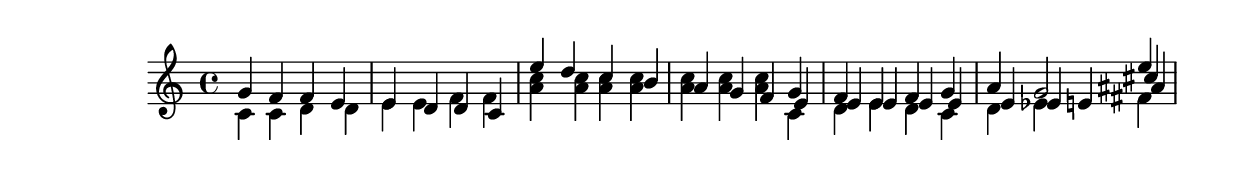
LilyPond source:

\version "2.4.0"
\header{
texidoc="
In addition to normal collision rules, there is support for polyphony, 
where the collosion are avoided by shifting middle voices horizontally.
"
}


twovoice =
 \relative c' \context Staff  << 
	 {  g4 f f e e d d c } 
\\ {  c4 c  d d e e f f }
>>

twovoicechords = \context Staff  <<
 \relative c' {
 e4 d c b a g f
	}\\
 \relative c' {
	 <a c>4 <a c>4 <a c>4 <a c>4 <a c>
		<a c> <a c>  
	}
>>


threevoice = \context Staff  <<
	 { g4 f e f g a g2 } \\
	 {  c4 d e d c d es } \\
	 { e4 e e e e e e e  }
>>

hairyChord = \context Staff  \relative c''
    << e \\
      fis, \\
      cis' \\
      \\
      ais
      >>


\score{
	 { \transpose c c' {
	   \twovoice
	   \twovoicechords
	   \threevoice   }
	 \hairyChord
	}
	
%	\midi { \tempo 4:80 }
}

